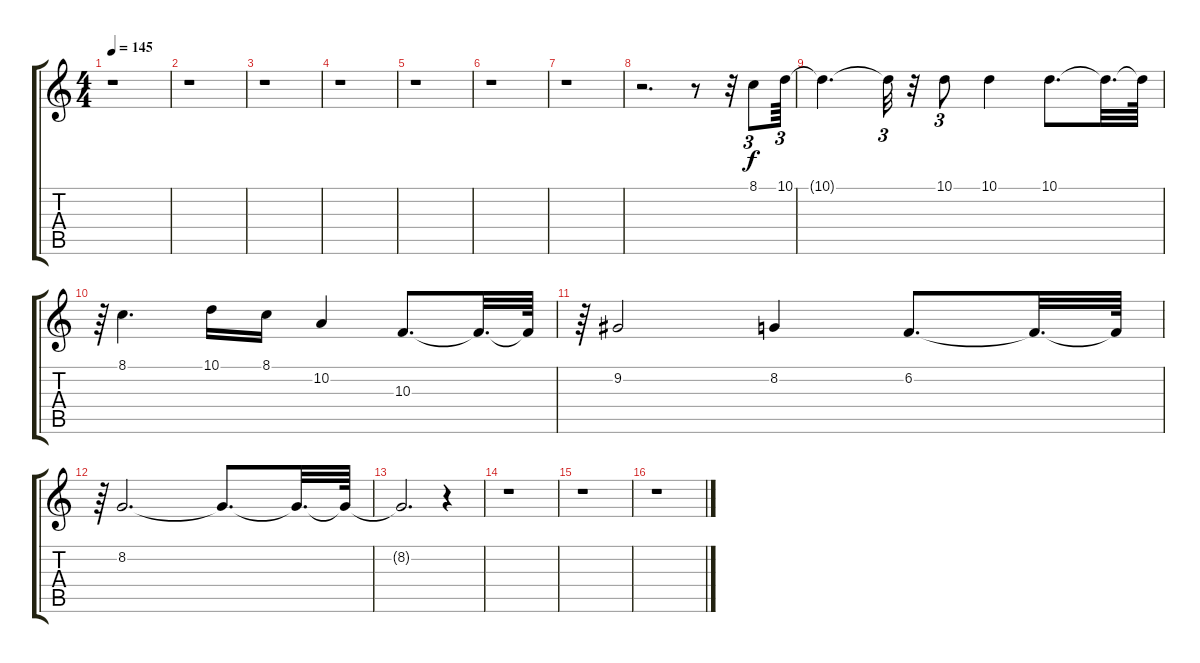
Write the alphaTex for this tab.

\track "" {instrument ocarina}
\staff {score tabs}
\tuning (E4 B3 G3 D3 A2 E2) {hide}
\ts (4 4)
\tempo 145
\clef g2
\ks c
r.1{dy f} |
r.1 |
r.1 |
r.1 |
r.1 |
r.1 |
r.1 |
r.2{d} r.8 r.32 8.1.8{tu (3 2)} 10.1.64{tu (3 2)} |
10.1{t}.4{d} 10.1{t}.32{tu (3 2)} r.32 10.1.8{tu (3 2)} 10.1.4 10.1.8{d} 10.1{t}.32{d} 10.1{t}.64 |
r.64{tu (3 2)} 8.1.4{d} 10.1.16 8.1.16 10.2.4 10.3.8{d} 10.3{t}.32{d} 10.3{t}.64 |
r.64{tu (3 2)} 9.2.2 8.2.4 6.2.8{d} 6.2{t}.32{d} 6.2{t}.64 |
r.64{tu (3 2)} 8.2.2{d} 8.2{t}.8{d} 8.2{t}.32{d} 8.2{t}.64 |
8.2{t}.2{d} r.4 |
r.1 |
r.1 |
r.1
